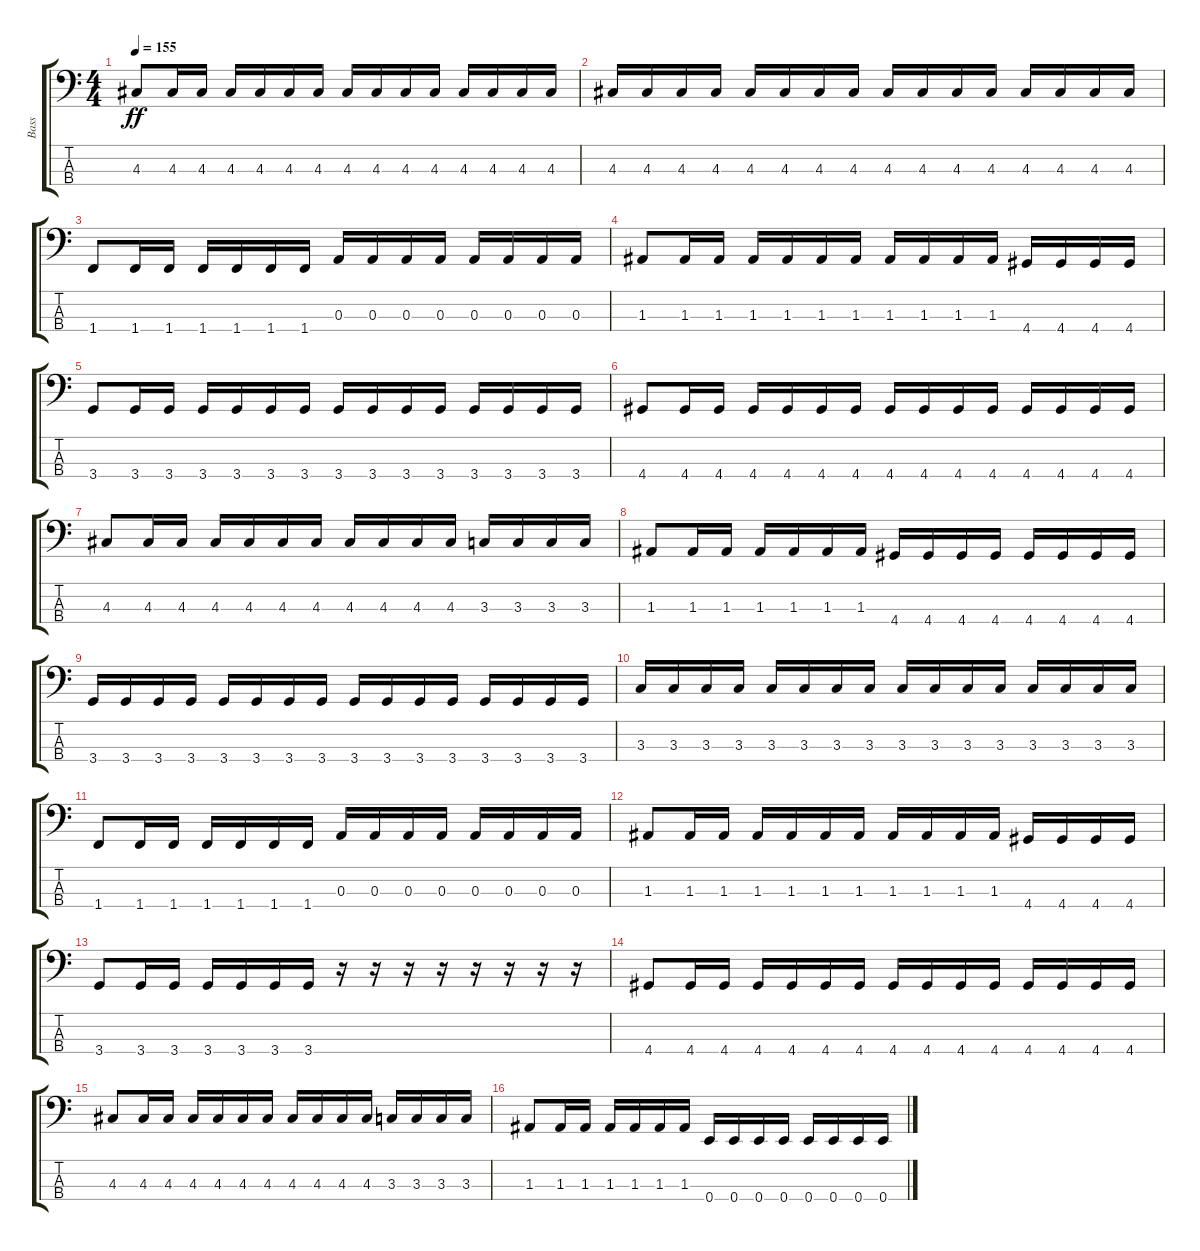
\track ("Bass" "Bass") {instrument electricbasspick}
\staff {score tabs}
\tuning (G2 D2 A1 E1) {hide}
\ts (4 4)
\tempo 155
\clef f4
\ks c
4.3.8{dy ff} 4.3.16 4.3.16 4.3.16 4.3.16 4.3.16 4.3.16 4.3.16 4.3.16 4.3.16 4.3.16 4.3.16 4.3.16 4.3.16 4.3.16 |
4.3.16 4.3.16 4.3.16 4.3.16 4.3.16 4.3.16 4.3.16 4.3.16 4.3.16 4.3.16 4.3.16 4.3.16 4.3.16 4.3.16 4.3.16 4.3.16 |
1.4.8 1.4.16 1.4.16 1.4.16 1.4.16 1.4.16 1.4.16 0.3.16 0.3.16 0.3.16 0.3.16 0.3.16 0.3.16 0.3.16 0.3.16 |
1.3.8 1.3.16 1.3.16 1.3.16 1.3.16 1.3.16 1.3.16 1.3.16 1.3.16 1.3.16 1.3.16 4.4.16 4.4.16 4.4.16 4.4.16 |
3.4.8 3.4.16 3.4.16 3.4.16 3.4.16 3.4.16 3.4.16 3.4.16 3.4.16 3.4.16 3.4.16 3.4.16 3.4.16 3.4.16 3.4.16 |
4.4.8 4.4.16 4.4.16 4.4.16 4.4.16 4.4.16 4.4.16 4.4.16 4.4.16 4.4.16 4.4.16 4.4.16 4.4.16 4.4.16 4.4.16 |
4.3.8 4.3.16 4.3.16 4.3.16 4.3.16 4.3.16 4.3.16 4.3.16 4.3.16 4.3.16 4.3.16 3.3.16 3.3.16 3.3.16 3.3.16 |
1.3.8 1.3.16 1.3.16 1.3.16 1.3.16 1.3.16 1.3.16 4.4.16 4.4.16 4.4.16 4.4.16 4.4.16 4.4.16 4.4.16 4.4.16 |
3.4.16 3.4.16 3.4.16 3.4.16 3.4.16 3.4.16 3.4.16 3.4.16 3.4.16 3.4.16 3.4.16 3.4.16 3.4.16 3.4.16 3.4.16 3.4.16 |
3.3.16 3.3.16 3.3.16 3.3.16 3.3.16 3.3.16 3.3.16 3.3.16 3.3.16 3.3.16 3.3.16 3.3.16 3.3.16 3.3.16 3.3.16 3.3.16 |
1.4.8 1.4.16 1.4.16 1.4.16 1.4.16 1.4.16 1.4.16 0.3.16 0.3.16 0.3.16 0.3.16 0.3.16 0.3.16 0.3.16 0.3.16 |
1.3.8 1.3.16 1.3.16 1.3.16 1.3.16 1.3.16 1.3.16 1.3.16 1.3.16 1.3.16 1.3.16 4.4.16 4.4.16 4.4.16 4.4.16 |
3.4.8 3.4.16 3.4.16 3.4.16 3.4.16 3.4.16 3.4.16 r.16 r.16 r.16 r.16 r.16 r.16 r.16 r.16 |
4.4.8 4.4.16 4.4.16 4.4.16 4.4.16 4.4.16 4.4.16 4.4.16 4.4.16 4.4.16 4.4.16 4.4.16 4.4.16 4.4.16 4.4.16 |
4.3.8 4.3.16 4.3.16 4.3.16 4.3.16 4.3.16 4.3.16 4.3.16 4.3.16 4.3.16 4.3.16 3.3.16 3.3.16 3.3.16 3.3.16 |
1.3.8 1.3.16 1.3.16 1.3.16 1.3.16 1.3.16 1.3.16 0.4.16 0.4.16 0.4.16 0.4.16 0.4.16 0.4.16 0.4.16 0.4.16
